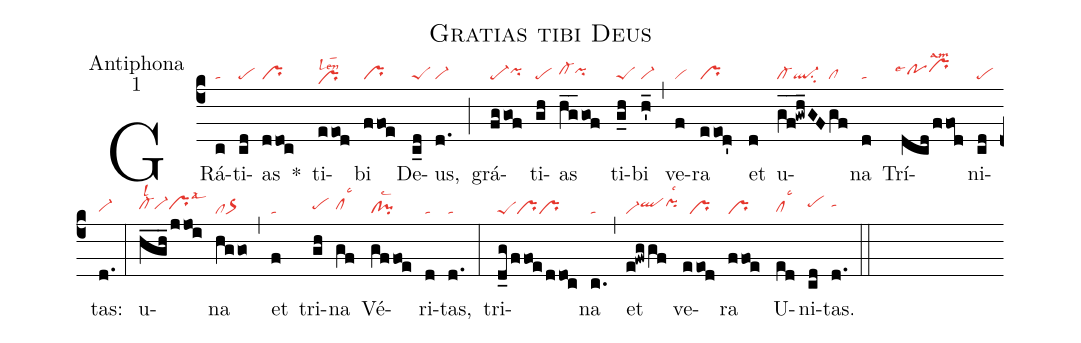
name:Gratias tibi Deus;
office-part:Antiphona;
mode:1;
nabc-lines: 1;
%%
(c4)
GRá(c|ta)ti(cd|pe)as(ddoc|pr) *()
ti(eeod|prhdlslen2)bi(ffoe|pr) De(c_d|peS)us,(d.|vi-) (;)
grá(fggof|pe-pihh)ti(gh|pe)as(h_g_gof|cl-hhpihh) ti(g_h|peS)bi(h'_|vi-) (,)
ve(f|vi)ra(eeod'|pr) et(d) u(g_f_!gwh_GFgf|cl-ql-su2cl)na(d|ta) Trí(dcd/ffod|``pohhlse4prhilsam2)ni(cd|pe)tas:(d.|vi-hg) (:)
u(hgh___/jjoi|cl-hhlsl2vi-hhprhhlsal3)na(hggo|clor>) (,)
et(f|ta) tri(gh|pehh)na(gf|clhhlsc3) Vé(gffoe|cl!pilsc2)ri(d|ta)tas,(d.|ta) (:)
tri(d_g/ffoe/ddoc|peSprpr)na(c.|ta) (,)
et(e!fwggf|vi-qlhipihilsc2) ve(eeod|//pr)ra(ffoe|pr) U(ed|clhglsc3)ni(cd|pehi)tas.(d.|tahi) (::)
